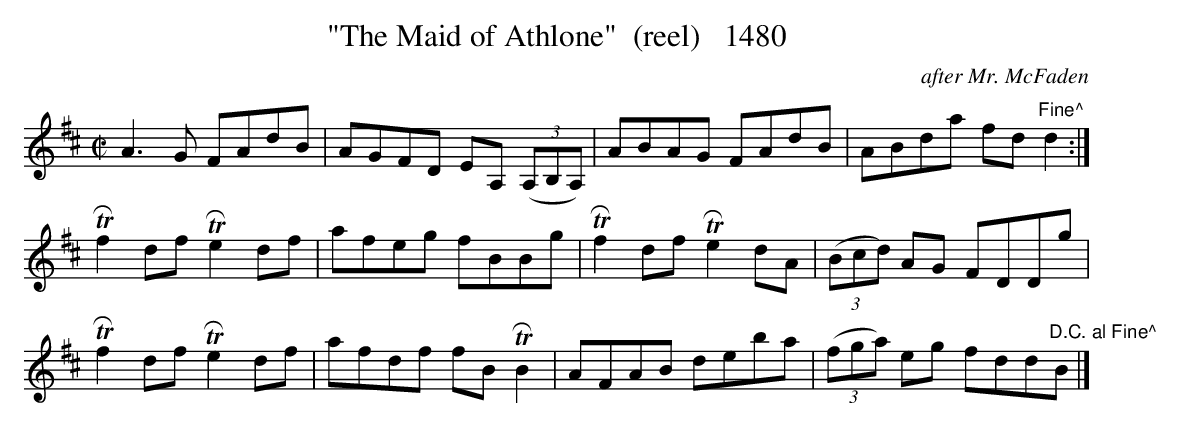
X:1
T:"The Maid of Athlone"  (reel)   1480
C:after Mr. McFaden
BRENNAN July 2003 (HTTP://WWW.SOSYOURMOM.COM)
M:C|
L:1/8
K:D
A3G FAdB|AGFD EA, (3(A,B,A,)|ABAG FAdB|ABda fd "Fine^"d2:|
TRf2df TRe2df|afeg fBBg| TRf2df TRe2dA|(3(Bcd) AG FDDg|
TRf2df TRe2df|afdf fB TRB2|AFAB deba| (3(fga) eg fdd"D.C. al Fine^"B|]
